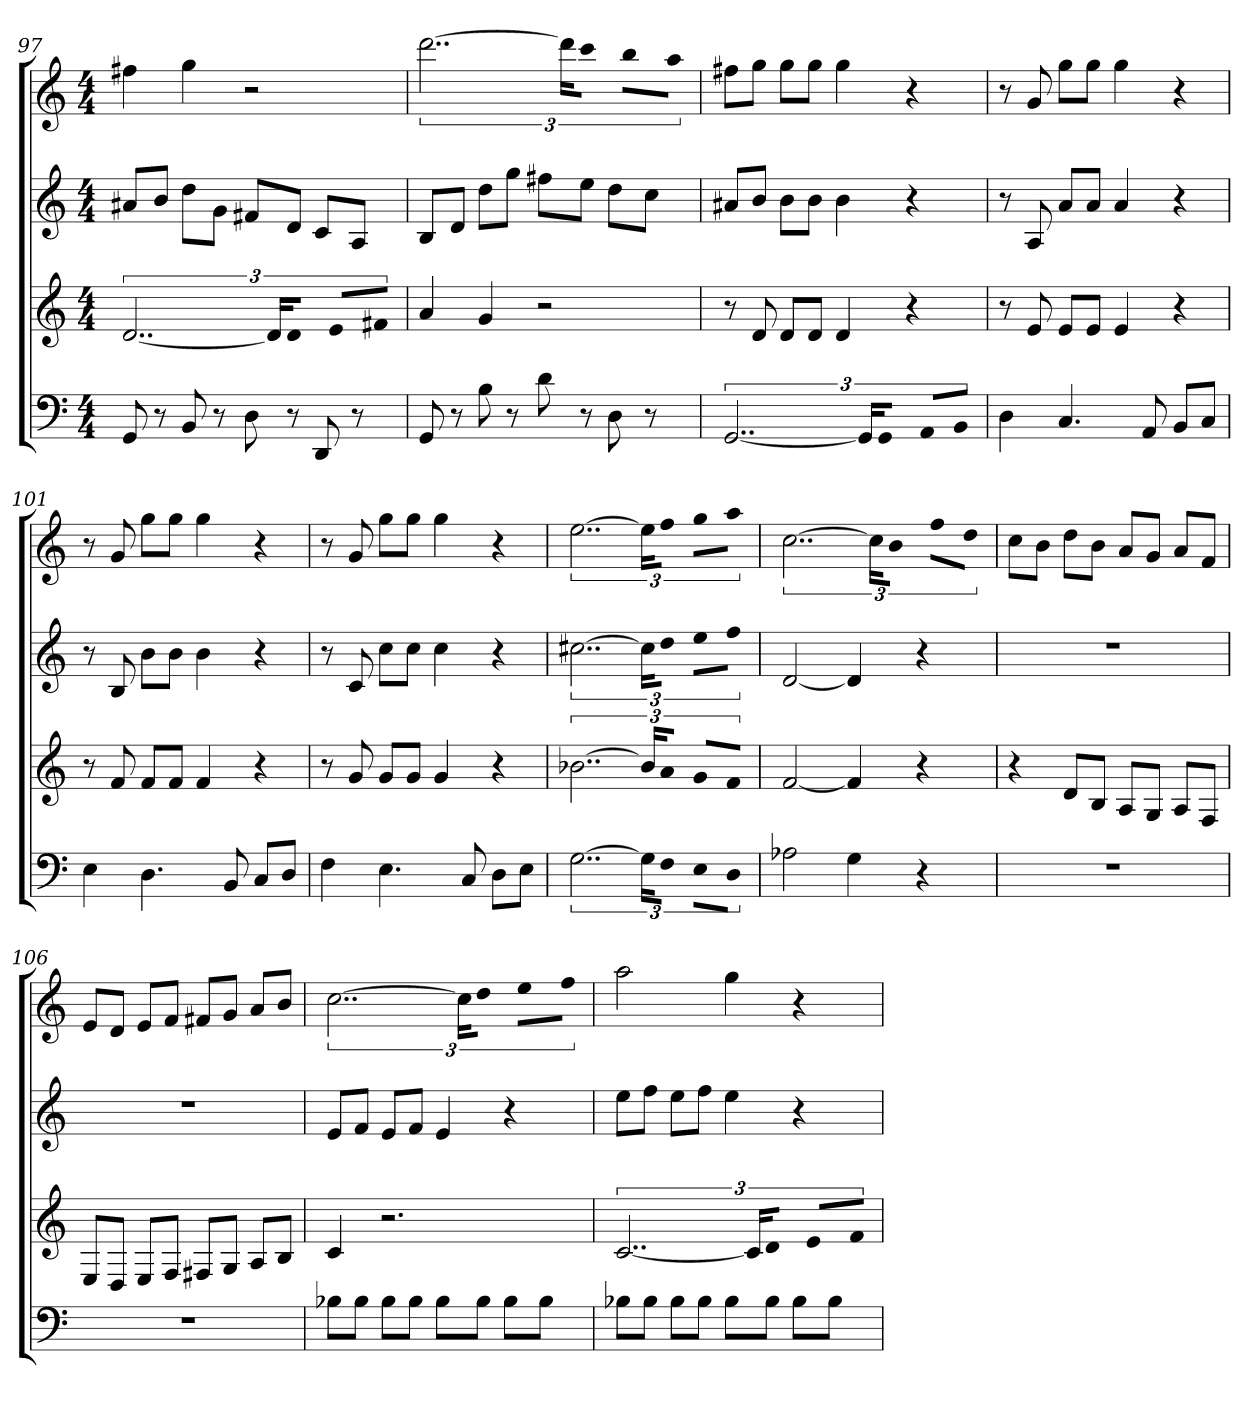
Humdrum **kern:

**kern	**kern	**kern	**kern
*part4	*part3	*part2	*part1
*staff4	*staff3	*staff2	*staff1
*k[]	*k[]	*k[]	*k[]
*C:	*C:	*C:	*C:
*M4/4	*M4/4	*M4/4	*M4/4
=97	=97	=97	=97
8GG	[3..d	8a#XL	4ff#X
8r	.	8bJ	.
8BB	.	8ddL	4gg
8r	.	8gJ	.
8D	.	8f#XL	2r
.	24dKL]	.	.
8r	8dJ	8dJ	.
8DD	8eL	8cL	.
8r	8f#XJ	8AJ	.
=98	=98	=98	=98
8GG	4a	8BL	[3..ddd
8r	.	8dJ	.
8B	4g	8ddL	.
8r	.	8ggJ	.
8d	2r	8ff#XL	.
.	.	.	24dddKL]
8r	.	8eeJ	8cccJ
8D	.	8ddL	8bbL
8r	.	8ccJ	8aaJ
=99	=99	=99	=99
[3..GG	8r	8a#XL	8ff#XL
.	8d	8bJ	8ggJ
.	8dL	8bL	8ggL
.	8dJ	8bJ	8ggJ
.	4d	4b	4gg
24GGKL]	.	.	.
8GGJ	.	.	.
8AAL	4r	4r	4r
8BBJ	.	.	.
=100	=100	=100	=100
4D	8r	8r	8r
.	8e	8A	8g
4.C	8eL	8aL	8ggL
.	8eJ	8aJ	8ggJ
.	4e	4a	4gg
8AA	.	.	.
8BBL	4r	4r	4r
8CJ	.	.	.
=101	=101	=101	=101
4E	8r	8r	8r
.	8f	8B	8g
4.D	8fL	8bL	8ggL
.	8fJ	8bJ	8ggJ
.	4f	4b	4gg
8BB	.	.	.
8CL	4r	4r	4r
8DJ	.	.	.
=102	=102	=102	=102
4F	8r	8r	8r
.	8g	8c	8g
4.E	8gL	8ccL	8ggL
.	8gJ	8ccJ	8ggJ
.	4g	4cc	4gg
8C	.	.	.
8DL	4r	4r	4r
8EJ	.	.	.
=103	=103	=103	=103
[3..G	[3..b-X	[3..cc#X	[3..ee
24GKL]	24b-KL]	24cc#KL]	24eeKL]
8FJ	8aJ	8ddJ	8ffJ
8EL	8gL	8eeL	8ggL
8DJ	8fJ	8ffJ	8aaJ
=104	=104	=104	=104
2A-X	[2f	[2d	[3..cc
4G	4f]	4d]	.
.	.	.	24ccKL]
.	.	.	8bJ
4r	4r	4r	8ffL
.	.	.	8ddJ
=105	=105	=105	=105
1r	4r	1r	8ccL
.	.	.	8bJ
.	8dL	.	8ddL
.	8BJ	.	8bJ
.	8AL	.	8aL
.	8GJ	.	8gJ
.	8AL	.	8aL
.	8FJ	.	8fJ
=106	=106	=106	=106
1r	8EL	1r	8eL
.	8DJ	.	8dJ
.	8EL	.	8eL
.	8FJ	.	8fJ
.	8F#XL	.	8f#XL
.	8GJ	.	8gJ
.	8AL	.	8aL
.	8BJ	.	8bJ
=107	=107	=107	=107
8B-XL	4c	8eL	[3..cc
8B-J	.	8fJ	.
8B-L	2.r	8eL	.
8B-J	.	8fJ	.
8B-L	.	4e	.
.	.	.	24ccKL]
8B-J	.	.	8ddJ
8B-L	.	4r	8eeL
8B-J	.	.	8ffJ
=108	=108	=108	=108
8B-XL	[3..c	8eeL	2aa
8B-J	.	8ffJ	.
8B-L	.	8eeL	.
8B-J	.	8ffJ	.
8B-L	.	4ee	4gg
.	24cKL]	.	.
8B-J	8dJ	.	.
8B-L	8eL	4r	4r
8B-J	8fJ	.	.
=	=	=	=
*-	*-	*-	*-
